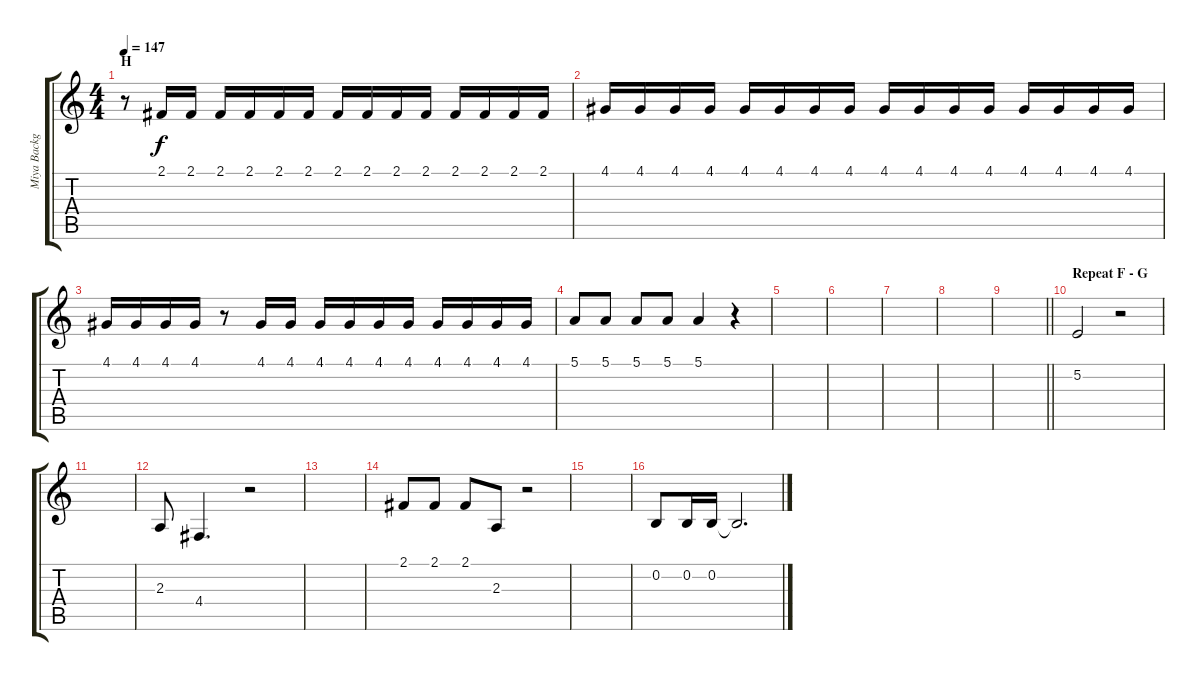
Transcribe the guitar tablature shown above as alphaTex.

\track ("Miya Background Vocals" "Miya Backg") {instrument oboe}
\staff {score tabs}
\tuning (E4 B3 G3 D3 A2 E2) {hide}
\ts (4 4)
\section ("" "H")
\tempo 147
\clef g2
\ks c
r.8{dy f} 2.1.16 2.1.16 2.1.16 2.1.16 2.1.16 2.1.16 2.1.16 2.1.16 2.1.16 2.1.16 2.1.16 2.1.16 2.1.16 2.1.16 |
4.1.16 4.1.16 4.1.16 4.1.16 4.1.16 4.1.16 4.1.16 4.1.16 4.1.16 4.1.16 4.1.16 4.1.16 4.1.16 4.1.16 4.1.16 4.1.16 |
4.1.16 4.1.16 4.1.16 4.1.16 r.8 4.1.16 4.1.16 4.1.16 4.1.16 4.1.16 4.1.16 4.1.16 4.1.16 4.1.16 4.1.16 |
5.1.8 5.1.8 5.1.8 5.1.8 5.1.4 r.4 |
|
|
|
|
\barLineRight lightlight
|
\section ("" "Repeat F - G")
5.2.2 r.2 |
|
2.3.8 4.4.4{d} r.2 |
|
2.1.8 2.1.8 2.1.8 2.3.8 r.2 |
|
0.2.8 0.2.16 0.2.16 0.2{t}.2{d}
